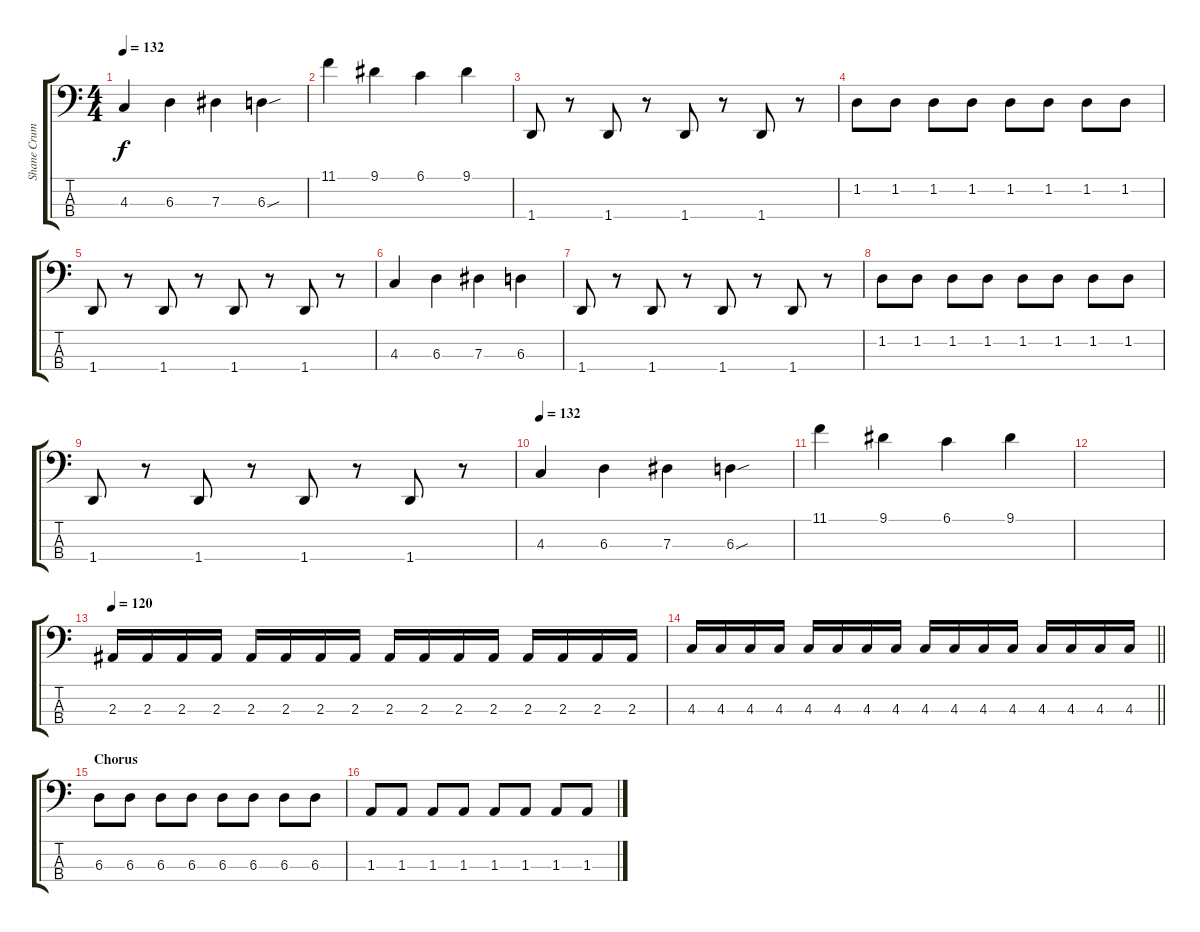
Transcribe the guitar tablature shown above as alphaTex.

\track ("Shane Crump - Bass" "Shane Crum") {instrument electricbassfinger}
\staff {score tabs}
\tuning (Gb2 Db2 Ab1 Db1) {hide}
\ts (4 4)
\tempo 132
\clef f4
\ks c
4.3.4{dy f} 6.3.4 7.3.4 6.3{sou}.4 |
11.1.4 9.1.4 6.1.4 9.1.4 |
1.4.8 r.8 1.4.8 r.8 1.4.8 r.8 1.4.8 r.8 |
1.2.8 1.2.8 1.2.8 1.2.8 1.2.8 1.2.8 1.2.8 1.2.8 |
1.4.8 r.8 1.4.8 r.8 1.4.8 r.8 1.4.8 r.8 |
4.3.4 6.3.4 7.3.4 6.3.4 |
1.4.8 r.8 1.4.8 r.8 1.4.8 r.8 1.4.8 r.8 |
1.2.8 1.2.8 1.2.8 1.2.8 1.2.8 1.2.8 1.2.8 1.2.8 |
1.4.8 r.8 1.4.8 r.8 1.4.8 r.8 1.4.8 r.8 |
\tempo 132
4.3.4 6.3.4 7.3.4 6.3{sou}.4 |
11.1.4 9.1.4 6.1.4 9.1.4 |
|
\tempo 120
2.3.16 2.3.16 2.3.16 2.3.16 2.3.16 2.3.16 2.3.16 2.3.16 2.3.16 2.3.16 2.3.16 2.3.16 2.3.16 2.3.16 2.3.16 2.3.16 |
\barLineRight lightlight
4.3.16 4.3.16 4.3.16 4.3.16 4.3.16 4.3.16 4.3.16 4.3.16 4.3.16 4.3.16 4.3.16 4.3.16 4.3.16 4.3.16 4.3.16 4.3.16 |
\section ("" "Chorus")
6.3.8 6.3.8 6.3.8 6.3.8 6.3.8 6.3.8 6.3.8 6.3.8 |
1.3.8 1.3.8 1.3.8 1.3.8 1.3.8 1.3.8 1.3.8 1.3.8
